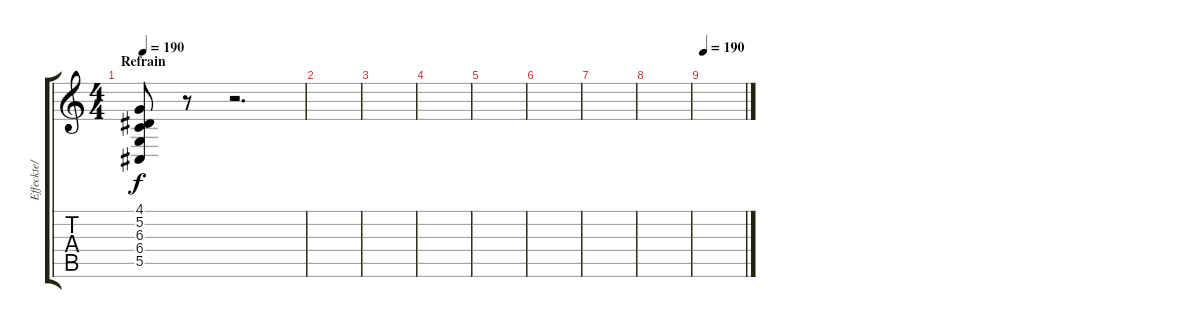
\track ("Effeckte/ Orgel" "Effeckte/ ") {instrument drawbarorgan}
\staff {score tabs}
\tuning (Eb4 Bb3 Gb3 Db3 Ab2 Eb2) {hide}
\ts (4 4)
\section ("" "Refrain")
\tempo 190
\clef g2
\ks c
(4.1{t} 5.2{t} 6.3{t} 6.4{t} 5.5{t}).8{dy f} r.8 r.2{d} |
|
|
|
|
|
|
|
\tempo 190
